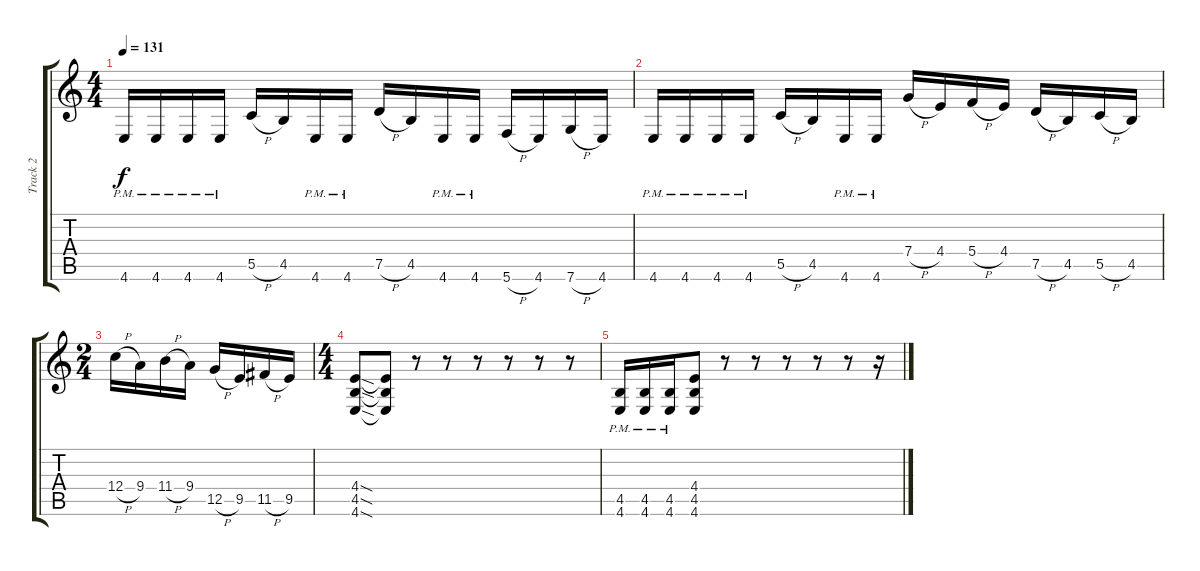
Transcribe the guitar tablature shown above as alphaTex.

\track ("Track 2" "Track 2") {instrument distortionguitar}
\staff {score tabs}
\tuning (D4 A3 F3 C3 G2 C2) {hide}
\ts (4 4)
\tempo 131
\clef g2
\ks c
4.6{pm}.16{dy f} 4.6{pm}.16 4.6{pm}.16 4.6{pm}.16 5.5{h}.16 4.5.16 4.6{pm}.16 4.6{pm}.16 7.5{h}.16 4.5.16 4.6{pm}.16 4.6{pm}.16 5.6{h}.16 4.6.16 7.6{h}.16 4.6.16 |
4.6{pm}.16 4.6{pm}.16 4.6{pm}.16 4.6{pm}.16 5.5{h}.16 4.5.16 4.6{pm}.16 4.6{pm}.16 7.4{h}.16 4.4.16 5.4{h}.16 4.4.16 7.5{h}.16 4.5.16 5.5{h}.16 4.5.16 |
\ts (2 4)
12.4{h}.16 9.4.16 11.4{h}.16 9.4.16 12.5{h}.16 9.5.16 11.5{h}.16 9.5.16 |
\ts (4 4)
(4.4{sod} 4.5{sod} 4.6{sod}).8 (4.4{t} 4.5{t} 4.6{t}).8 r.8 r.8 r.8 r.8 r.8 r.8 |
(4.5{pm} 4.6{pm}).16 (4.5{pm} 4.6{pm}).16 (4.5{pm} 4.6{pm}).16 (4.4 4.5 4.6).8 r.8 r.8 r.8 r.8 r.8 r.16
